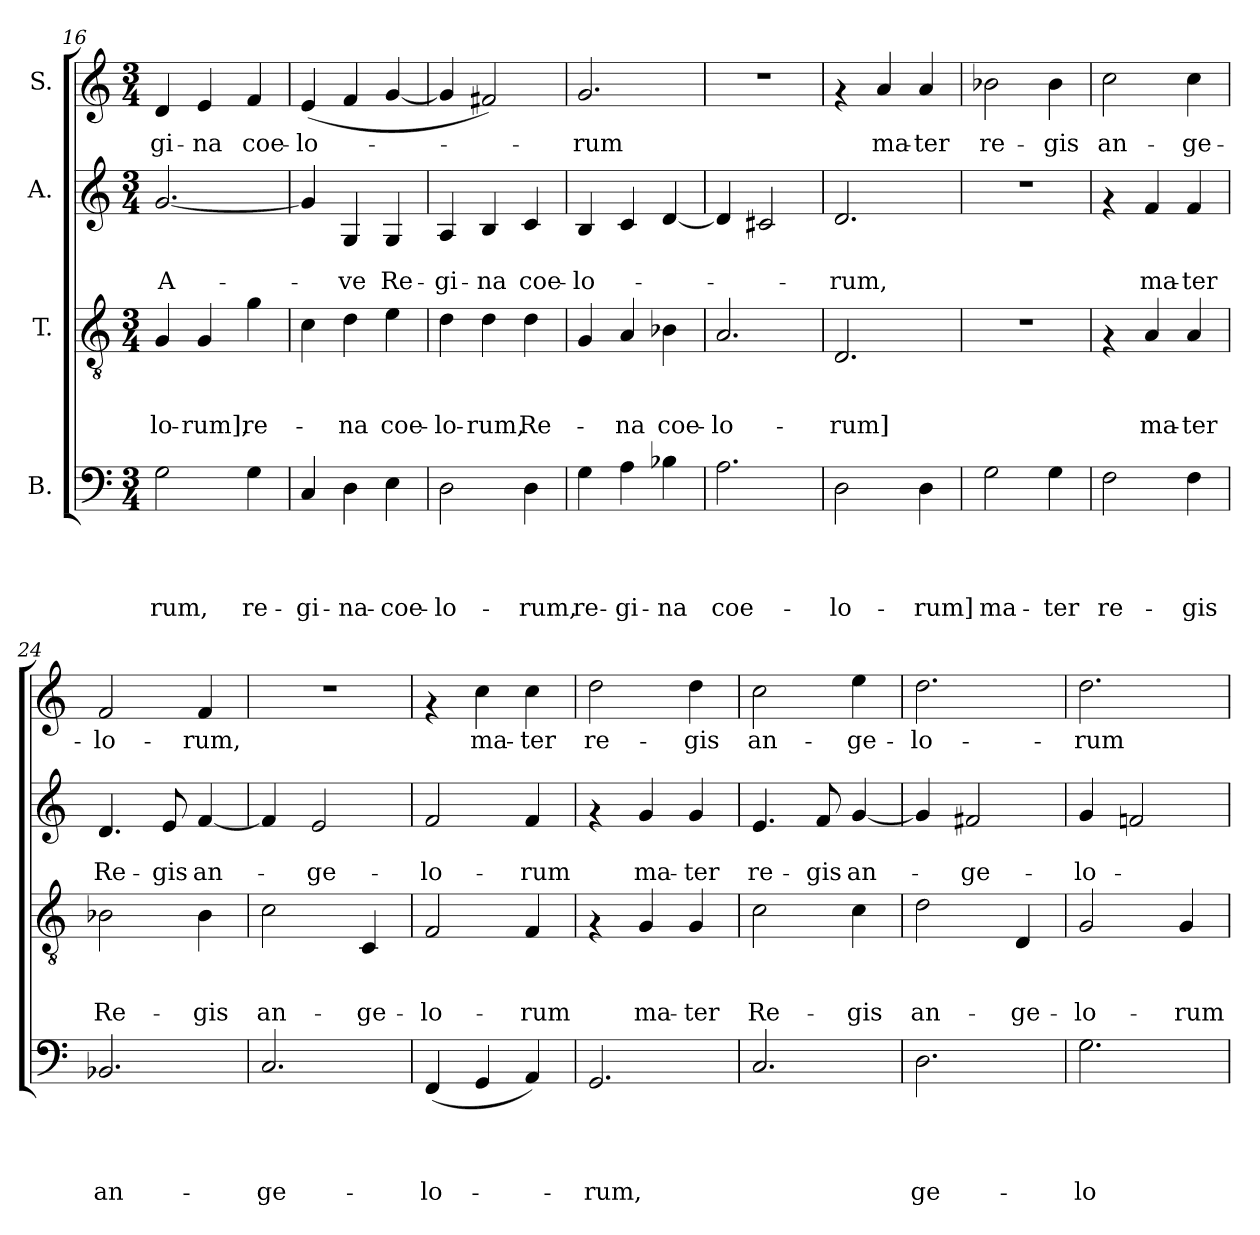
**kern	**text	**text	**text	**text	**kern	**text	**text	**text	**kern	**text	**text	**kern	**text
*part4	*part4	*part4	*part4	*part4	*part3	*part3	*part3	*part3	*part2	*part2	*part2	*part1	*part1
*staff4	*staff4	*staff4	*staff4	*staff4	*staff3	*staff3	*staff3	*staff3	*staff2	*staff2	*staff2	*staff1	*staff1
*I"B.	*	*	*	*	*I"T.	*	*	*	*I"A.	*	*	*I"S.	*
*clefF4	*	*	*	*	*clefGv2	*	*	*	*clefG2	*	*	*clefG2	*
*k[]	*	*	*	*	*k[]	*	*	*	*k[]	*	*	*k[]	*
*C:	*	*	*	*	*C:	*	*	*	*C:	*	*	*C:	*
*M3/4	*	*	*	*	*M3/4	*	*	*	*M3/4	*	*	*M3/4	*
=16	=16	=16	=16	=16	=16	=16	=16	=16	=16	=16	=16	=16	=16
!	!	!	!	!LO:LY:b	!	!	!	!LO:LY:b	!	!	!LO:LY:b	!	!LO:LY:b
2G\	.	.	.	-rum,	4G/	.	.	-lo-	[>2.g/	.	A-	4d/	-gi-
!	!	!	!	!	!	!	!	!LO:LY:b	!	!	!	!	!LO:LY:b
.	.	.	.	.	4G/	.	.	-rum],	.	.	.	4e/	-na
!	!	!	!	!LO:LY:b	!	!	!	!LO:LY:b	!	!	!	!	!LO:LY:b
4G\	.	.	.	re-	4g\	.	.	re-	.	.	.	4f/	coe-
=17	=17	=17	=17	=17	=17	=17	=17	=17	=17	=17	=17	=17	=17
!	!	!	!	!LO:LY:b	!	!	!	!	!	!	!	!	!LO:LY:b
4C/	.	.	.	-gi-	4c\	.	.	.	4g/]	.	.	(>4e/	-lo-
!	!	!	!	!LO:LY:b	!	!	!	!LO:LY:b	!	!	!LO:LY:b	!	!
4D\	.	.	.	-na-	4d\	.	.	-na	4G/	.	-ve	4f/	.
!	!	!	!	!LO:LY:b	!	!	!	!LO:LY:b	!	!	!LO:LY:b	!	!
4E\	.	.	.	-coe-	4e\	.	.	coe-	4G/	.	Re-	[>4g/	.
=18	=18	=18	=18	=18	=18	=18	=18	=18	=18	=18	=18	=18	=18
!	!	!	!	!LO:LY:b	!	!	!	!LO:LY:b	!	!	!LO:LY:b	!	!
2D\	.	.	.	-lo-	4d\	.	.	-lo-	4A/	.	-gi-	4g/]	.
!	!	!	!	!	!	!	!	!LO:LY:b	!	!	!LO:LY:b	!	!
.	.	.	.	.	4d\	.	.	-rum,	4B/	.	-na	2f#X/)	.
!	!	!	!	!LO:LY:b	!	!	!	!LO:LY:b	!	!	!LO:LY:b	!	!
4D\	.	.	.	-rum,	4d\	.	.	Re-	4c/	.	coe-	.	.
=19	=19	=19	=19	=19	=19	=19	=19	=19	=19	=19	=19	=19	=19
!	!	!	!	!LO:LY:b	!	!	!	!	!	!	!LO:LY:b	!	!LO:LY:b
4G\	.	.	.	re-	4G/	.	.	.	4B/	.	-lo-	2.g/	-rum
!	!	!	!	!LO:LY:b	!	!	!	!LO:LY:b	!	!	!	!	!
4A\	.	.	.	-gi-	4A/	.	.	-na	4c/	.	.	.	.
!	!	!	!	!LO:LY:b	!	!	!	!LO:LY:b	!	!	!	!	!
4B-X\	.	.	.	-na	4B-X\	.	.	coe-	[>4d/	.	.	.	.
=20	=20	=20	=20	=20	=20	=20	=20	=20	=20	=20	=20	=20	=20
!	!	!	!	!LO:LY:b	!	!	!	!LO:LY:b	!	!	!	!	!
2.A\	.	.	.	coe-	2.A/	.	.	-lo-	4d/]	.	.	2.r	.
.	.	.	.	.	.	.	.	.	2c#X/	.	.	.	.
=21	=21	=21	=21	=21	=21	=21	=21	=21	=21	=21	=21	=21	=21
!	!	!	!	!LO:LY:b	!	!	!	!LO:LY:b	!	!	!LO:LY:b	!	!
2D\	.	.	.	-lo-	2.D/	.	.	-rum]	2.d/	.	-rum,	4rf	.
!	!	!	!	!	!	!	!	!	!	!	!	!	!LO:LY:b
.	.	.	.	.	.	.	.	.	.	.	.	4a/	ma-
!	!	!	!	!LO:LY:b	!	!	!	!	!	!	!	!	!LO:LY:b
4D\	.	.	.	-rum]	.	.	.	.	.	.	.	4a/	-ter
!!LO:PB:g=z
=22	=22	=22	=22	=22	=22	=22	=22	=22	=22	=22	=22	=22	=22
!	!	!	!	!LO:LY:b	!	!	!	!	!	!	!	!	!LO:LY:b
2G\	.	.	.	ma-	2.r	.	.	.	2.r	.	.	2b-X\	re-
!	!	!	!	!LO:LY:b	!	!	!	!	!	!	!	!	!LO:LY:b
4G\	.	.	.	-ter	.	.	.	.	.	.	.	4b-\	-gis
=23	=23	=23	=23	=23	=23	=23	=23	=23	=23	=23	=23	=23	=23
!	!	!	!	!LO:LY:b	!	!	!	!	!	!	!	!	!LO:LY:b
2F\	.	.	.	re-	4rF	.	.	.	4rf	.	.	2cc\	an-
!	!	!	!	!	!	!	!	!LO:LY:b	!	!	!LO:LY:b	!	!
.	.	.	.	.	4A/	.	.	ma-	4f/	.	ma-	.	.
!	!	!	!	!LO:LY:b	!	!	!	!LO:LY:b	!	!	!LO:LY:b	!	!LO:LY:b
4F\	.	.	.	-gis	4A/	.	.	-ter	4f/	.	-ter	4cc\	-ge-
=24	=24	=24	=24	=24	=24	=24	=24	=24	=24	=24	=24	=24	=24
!	!	!	!	!LO:LY:b	!	!	!	!LO:LY:b	!	!	!LO:LY:b	!	!LO:LY:b
2.BB-X/	.	.	.	an-	2B-X\	.	.	Re-	4.d/	.	Re-	2f/	-lo-
!	!	!	!	!	!	!	!	!	!	!	!LO:LY:b	!	!
.	.	.	.	.	.	.	.	.	8e/	.	-gis	.	.
!	!	!	!	!	!	!	!	!LO:LY:b	!	!	!LO:LY:b	!	!LO:LY:b
.	.	.	.	.	4B-\	.	.	-gis	[>4f/	.	an-	4f/	-rum,
=25	=25	=25	=25	=25	=25	=25	=25	=25	=25	=25	=25	=25	=25
!	!	!	!	!LO:LY:b	!	!	!	!LO:LY:b	!	!	!	!	!
2.C/	.	.	.	-ge-	2c\	.	.	an-	4f/]	.	.	2.r	.
!	!	!	!	!	!	!	!	!	!	!	!LO:LY:b	!	!
.	.	.	.	.	.	.	.	.	2e/	.	-ge-	.	.
!	!	!	!	!	!	!	!	!LO:LY:b	!	!	!	!	!
.	.	.	.	.	4C/	.	.	-ge-	.	.	.	.	.
=26	=26	=26	=26	=26	=26	=26	=26	=26	=26	=26	=26	=26	=26
!	!	!	!	!LO:LY:b	!	!	!	!LO:LY:b	!	!	!LO:LY:b	!	!
(>4FF/	.	.	.	-lo-	2F/	.	.	-lo-	2f/	.	-lo-	4rf	.
!	!	!	!	!	!	!	!	!	!	!	!	!	!LO:LY:b
4GG/	.	.	.	.	.	.	.	.	.	.	.	4cc\	ma-
!	!	!	!	!	!	!	!	!LO:LY:b	!	!	!LO:LY:b	!	!LO:LY:b
4AA/)	.	.	.	.	4F/	.	.	-rum	4f/	.	-rum	4cc\	-ter
=27	=27	=27	=27	=27	=27	=27	=27	=27	=27	=27	=27	=27	=27
!	!	!	!	!LO:LY:b	!	!	!	!	!	!	!	!	!LO:LY:b
2.GG/	.	.	.	-rum,	4rF	.	.	.	4rf	.	.	2dd\	re-
!	!	!	!	!	!	!	!	!LO:LY:b	!	!	!LO:LY:b	!	!
.	.	.	.	.	4G/	.	.	ma-	4g/	.	ma-	.	.
!	!	!	!	!	!	!	!	!LO:LY:b	!	!	!LO:LY:b	!	!LO:LY:b
.	.	.	.	.	4G/	.	.	-ter	4g/	.	-ter	4dd\	-gis
=28	=28	=28	=28	=28	=28	=28	=28	=28	=28	=28	=28	=28	=28
!	!	!	!	!	!	!	!	!LO:LY:b	!	!	!LO:LY:b	!	!LO:LY:b
2.C/	.	.	.	.	2c\	.	.	Re-	4.e/	.	re-	2cc\	an-
!	!	!	!	!	!	!	!	!	!	!	!LO:LY:b	!	!
.	.	.	.	.	.	.	.	.	8f/	.	-gis	.	.
!	!	!	!	!	!	!	!	!LO:LY:b	!	!	!LO:LY:b	!	!LO:LY:b
.	.	.	.	.	4c\	.	.	-gis	[>4g/	.	an-	4ee\	-ge-
=29	=29	=29	=29	=29	=29	=29	=29	=29	=29	=29	=29	=29	=29
!	!	!	!	!LO:LY:b	!	!	!	!LO:LY:b	!	!	!	!	!LO:LY:b
2.D\	.	.	.	ge-	2d\	.	.	an-	4g/]	.	.	2.dd\	-lo-
!	!	!	!	!	!	!	!	!	!	!	!LO:LY:b	!	!
.	.	.	.	.	.	.	.	.	2f#X/	.	-ge-	.	.
!	!	!	!	!	!	!	!	!LO:LY:b	!	!	!	!	!
.	.	.	.	.	4D/	.	.	-ge-	.	.	.	.	.
!!LO:LB:g=z
=30	=30	=30	=30	=30	=30	=30	=30	=30	=30	=30	=30	=30	=30
!	!	!	!	!LO:LY:b	!	!	!	!LO:LY:b	!	!	!LO:LY:b	!	!LO:LY:b
2.G\	.	.	.	-lo-	2G/	.	.	-lo-	4g/	.	-lo-	2.dd\	-rum
.	.	.	.	.	.	.	.	.	2fn/	.	.	.	.
!	!	!	!	!	!	!	!	!LO:LY:b	!	!	!	!	!
.	.	.	.	.	4G/	.	.	-rum	.	.	.	.	.
=	=	=	=	=	=	=	=	=	=	=	=	=	=
*-	*-	*-	*-	*-	*-	*-	*-	*-	*-	*-	*-	*-	*-
